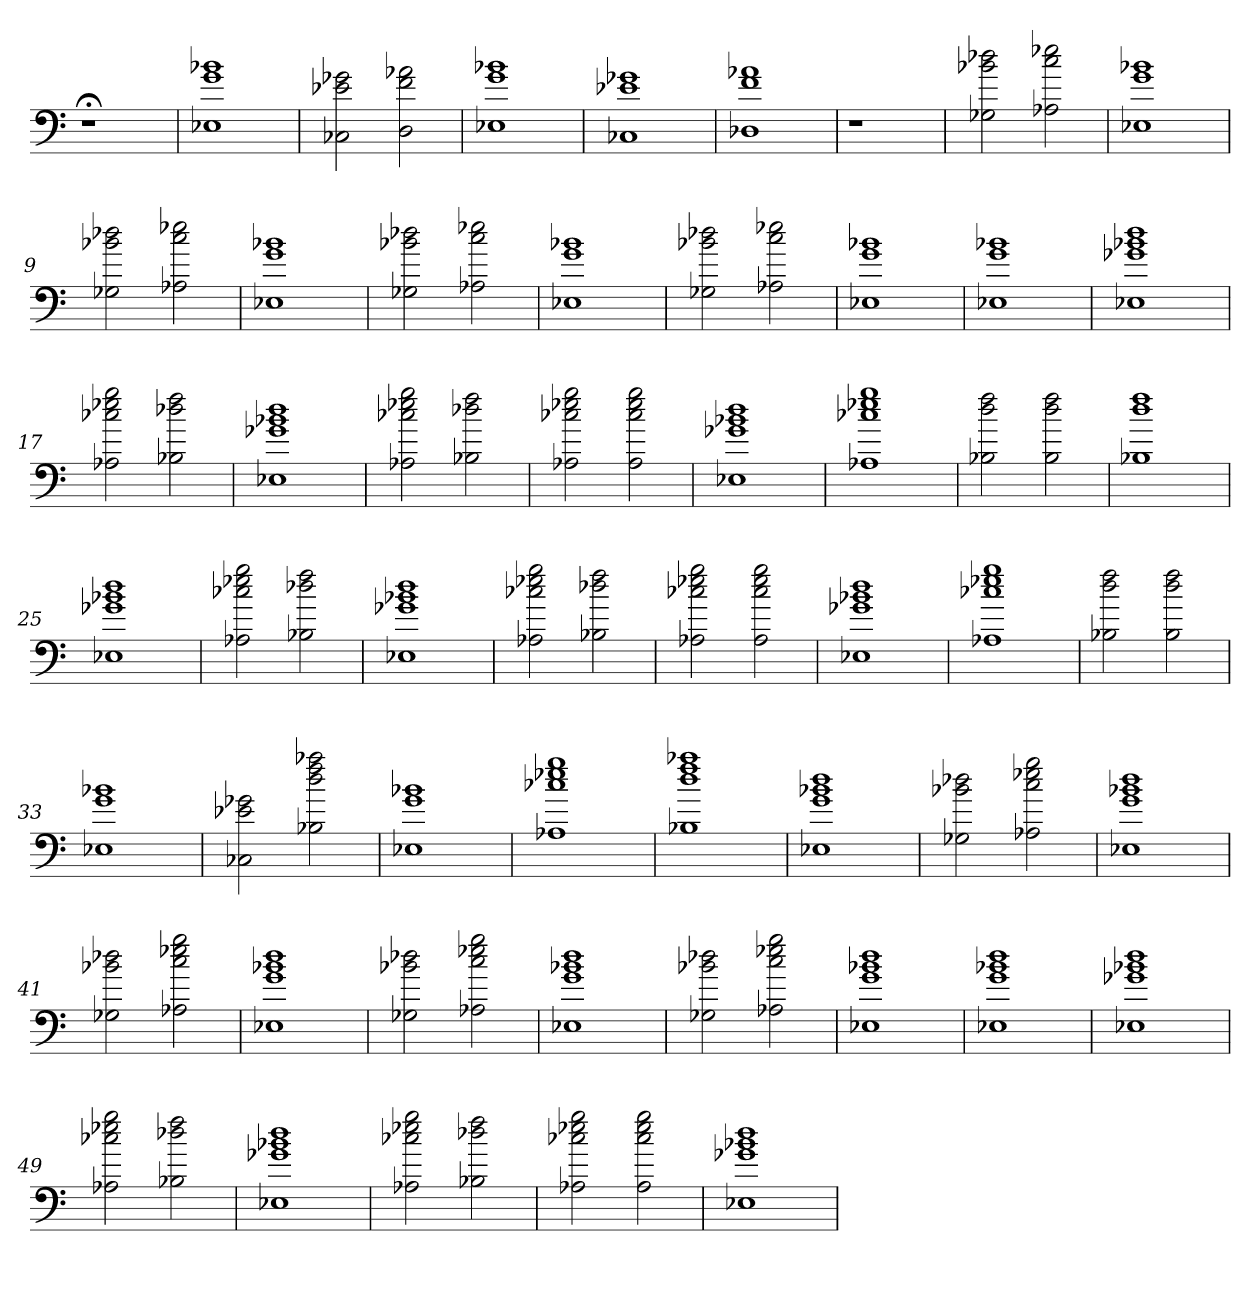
**kern
*part1
*staff1
=
1r;<
=1
1E-X 1g 1b-X
=2
2C-X 2e-X 2g-X
2D 2f 2a-X
=3
1E-X 1g 1b-X
=4
1C-X 1e-X 1g-X
=5
1D-X 1f 1a-X
=6
1r
=7
2G-X 2b-X 2dd-X
2A-X 2cc 2ee-X
=8
1E-X 1g 1b-X
=9
2G-X 2b-X 2dd-X
2A-X 2cc 2ee-X
=10
1E-X 1g 1b-X
=11
2G-X 2b-X 2dd-X
2A-X 2cc 2ee-X
=12
1E-X 1g 1b-X
=13
2G-X 2b-X 2dd-X
2A-X 2cc 2ee-X
=14
1E-X 1g 1b-X
=15
1E-X 1g 1b-X
=16
1E-X 1g-X 1b-X 1dd
=17
2A-X 2cc-X 2ee-X 2gg
2B-X 2dd-X 2ff
=18
1E-X 1g-X 1b-X 1dd
=19
2A-X 2cc-X 2ee-X 2gg
2B-X 2dd-X 2ff
=20
2A-X 2cc-X 2ee-X 2gg
2A- 2cc- 2ee- 2gg
=21
1E-X 1g-X 1b-X 1dd
=22
1A-X 1cc-X 1ee-X 1gg
=23
2B-X 2dd 2ff
2B- 2dd 2ff
=24
1B-X 1dd 1ff
=25
1E-X 1g-X 1b-X 1dd
=26
2A-X 2cc-X 2ee-X 2gg
2B-X 2dd-X 2ff
=27
1E-X 1g-X 1b-X 1dd
=28
2A-X 2cc-X 2ee-X 2gg
2B-X 2dd-X 2ff
=29
2A-X 2cc-X 2ee-X 2gg
2A- 2cc- 2ee- 2gg
=30
1E-X 1g-X 1b-X 1dd
=31
1A-X 1cc-X 1ee-X 1gg
=32
2B-X 2dd 2ff
2B- 2dd 2ff
=33
1E-X 1g 1b-X
=34
2C-X 2e-X 2g-X
2B-X 2dd 2ff 2aa-X
=35
1E-X 1g 1b-X
=36
1A-X 1cc-X 1ee-X 1gg
=37
1B-X 1dd 1ff 1aa-X
=38
1E-X 1g 1b-X 1dd
=39
2G-X 2b-X 2dd-X
2A-X 2cc 2ee-X 2gg
=40
1E-X 1g 1b-X 1dd
=41
2G-X 2b-X 2dd-X
2A-X 2cc 2ee-X 2gg
=42
1E-X 1g 1b-X 1dd
=43
2G-X 2b-X 2dd-X
2A-X 2cc 2ee-X 2gg
=44
1E-X 1g 1b-X 1dd
=45
2G-X 2b-X 2dd-X
2A-X 2cc 2ee-X 2gg
=46
1E-X 1g 1b-X 1dd
=47
1E-X 1g 1b-X 1dd
=48
1E-X 1g-X 1b-X 1dd
=49
2A-X 2cc-X 2ee-X 2gg
2B-X 2dd-X 2ff
=50
1E-X 1g-X 1b-X 1dd
=51
2A-X 2cc-X 2ee-X 2gg
2B-X 2dd-X 2ff
=52
2A-X 2cc-X 2ee-X 2gg
2A- 2cc- 2ee- 2gg
=53
1E-X 1g-X 1b-X 1dd
=
*-
